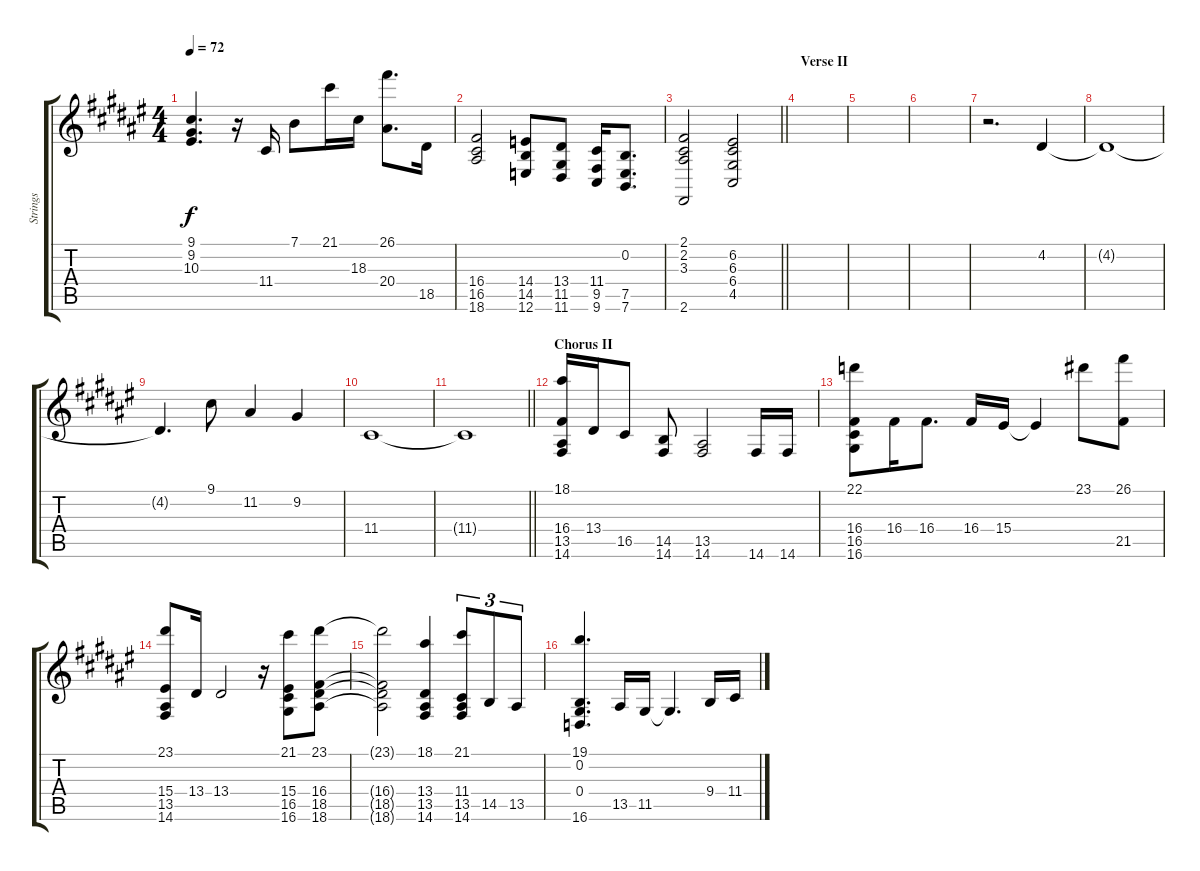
\track ("Strings" "Strings") {instrument synthstrings1}
\staff {score tabs}
\tuning (E4 B3 G3 D3 A2 E2) {hide}
\ts (4 4)
\tempo 72
\clef g2
\ks f#
(9.1{t} 9.2{t} 10.3{t}).4{d dy f} r.16 11.4.16 7.1.8 21.1.16 18.3.16 (26.1 20.4).8{d} 18.5.16 |
(16.4 16.5 18.6).2 (14.4 14.5 12.6).8 (13.4 11.5 11.6).8 (11.4 9.5 9.6).16 (0.2 7.5 7.6).8{d} |
\barLineRight lightlight
(2.1 2.2 3.3 2.6).2 (6.2 6.3 6.4 4.5).2 |
\section ("" "Verse II")
|
|
|
r.2{d} 4.2.4 |
4.2{t}.1 |
4.2{t}.4{d} 9.1.8 11.2.4 9.2.4 |
11.4.1 |
\barLineRight lightlight
11.4{t}.1 |
\section ("" "Chorus II")
(18.1 16.4 13.5 14.6).16 13.4.16 16.5.8 (14.5 14.6).8 (13.5 14.6).2 14.6.16 14.6.16 |
(22.1 16.4 16.5 16.6).8 16.4.16 16.4.8{d} 16.4.16 15.4.16 15.4{t}.4 23.1.8 (26.1 21.5).8 |
(23.1 15.4 13.5 14.6).8 13.4.16 13.4.2 r.16 (21.1 15.4 16.5 16.6).8 (23.1 16.4 18.5 18.6).8 |
(23.1{t} 16.4{t} 18.5{t} 18.6{t}).2 (18.1 13.4 13.5 14.6).4 (21.1 11.4 13.5 14.6).8{tu (3 2)} 14.5.8{tu (3 2)} 13.5.8{tu (3 2)} |
(19.1 0.2 0.4 16.6).4{d} 13.5.16 11.5.16 11.5{t}.4{d} 9.4.16 11.4.16
